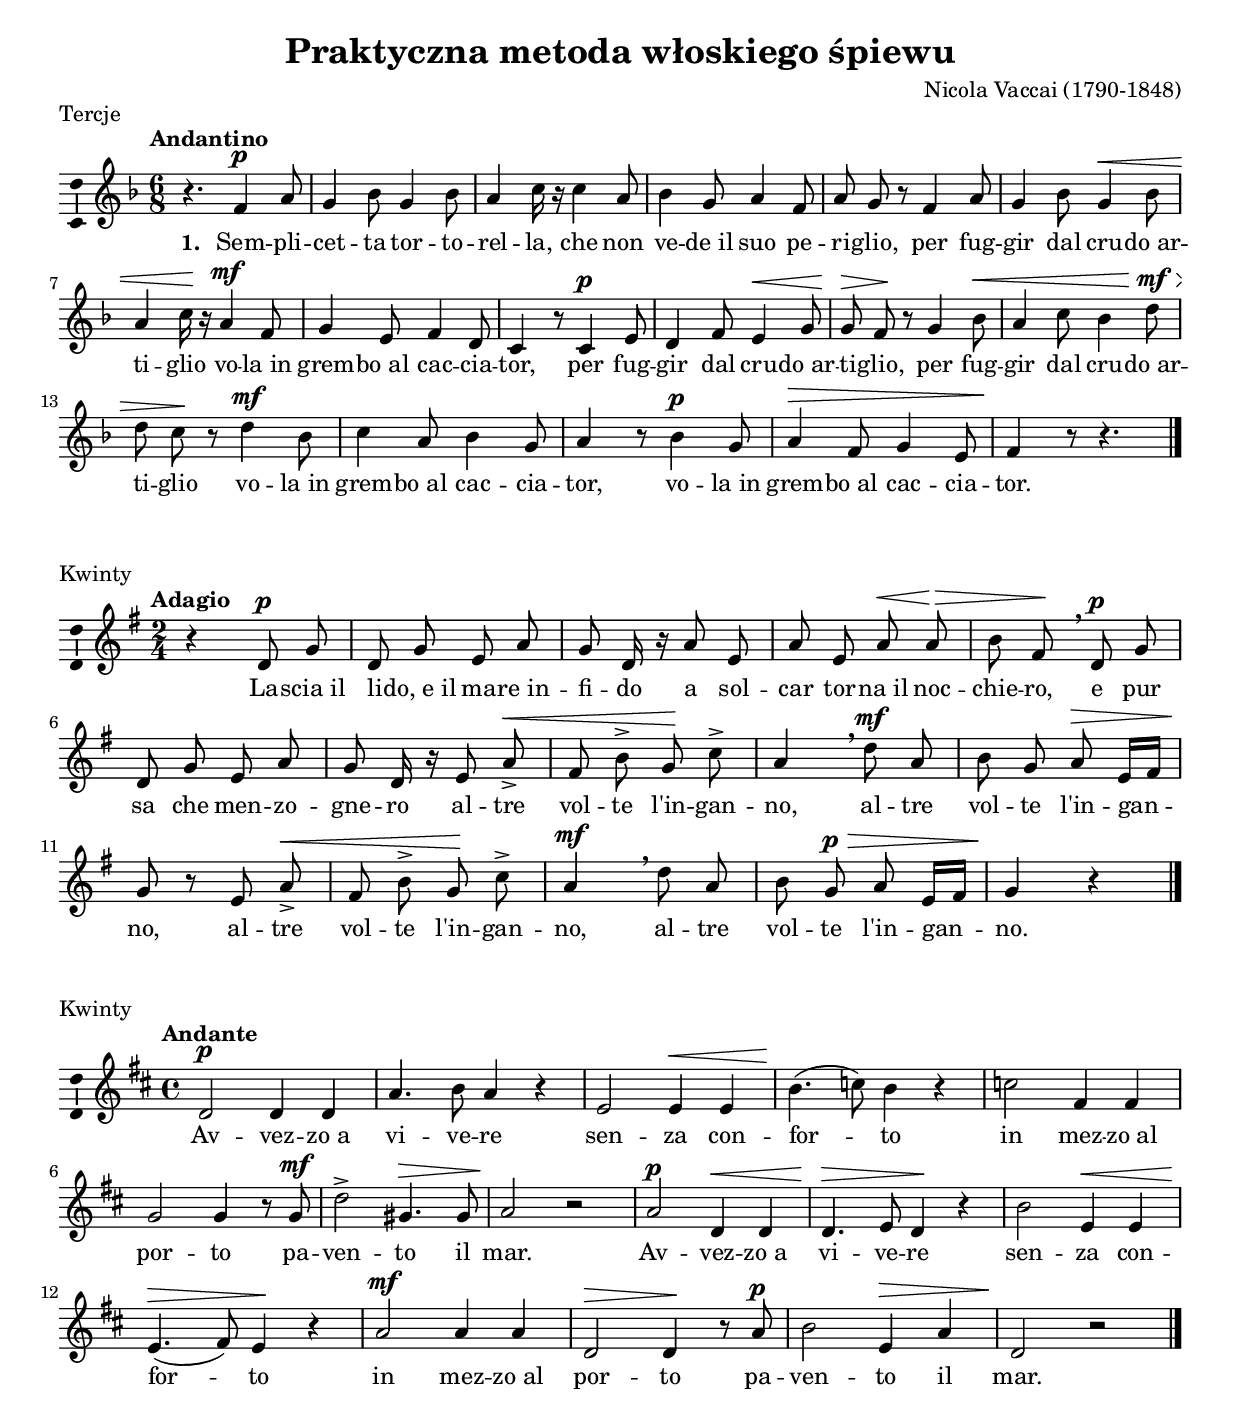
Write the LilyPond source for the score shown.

\version "2.10.33"
\version "2.12.3"
\pointAndClickOff
\header	{
  title = "Praktyczna metoda włoskiego śpiewu"
  composer = "Nicola Vaccai (1790-1848)"
  piece = Tercje
}
commonprops = {
  \autoBeamOff
  \tempo Andantino 4=90
  \set Score.tempoHideNote = ##t
  \key f \major
  \time 6/8
}
%--------------------------------MELODY--------------------------------
melody = \relative f' {
  r4. f4^\p a8 | g4 bes8 g4 bes8 | a4 c16 r16
  c4 a8 | bes4 g8 a4 f8 | a8 g8 r8
  % 5: per fuggir
  f4 a8 | g4 bes8 g4^\< bes8 | a4 c16\! r16
  a4^\mf f8 | g4 e8 f4 d8 | c4 r8
  % 9: per fuggir 
  c4^\p e8 | d4 f8 e4^\< g8 | g8\!\> f8\! r8
  g4 bes8^\< | a4 c8 bes4 d8^\mf^\> | d8 c8\! r8
  % 13: vola in grembo
  d4^\mf bes8 | c4 a8 bes4 g8 | a4 r8
  bes4^\p g8 | a4^\> f8 g4 e8 | f4\! r8 r4. \bar "|."
}
akordy = \chordmode {

}
%--------------------------------LYRICS--------------------------------
text =  \lyricmode {
  \set stanza = "1. "
  Sem -- pli -- | cet -- ta tor -- to -- | rel -- la,
  che non | ve -- de_il suo pe -- | ri -- glio,
  per fug -- | gir dal cru -- do_ar -- | ti -- glio
  vo -- la_in | grem -- bo_al_ -- cac -- cia -- | tor,
  per fug -- | gir dal cru -- do_ar -- | ti -- glio,
  per fug -- | gir dal cru -- do_ar -- | ti -- glio
  vo -- la_in | grem -- bo_al_ -- cac -- cia -- | tor,
  vo -- la_in | grem -- bo_al_ -- cac -- cia -- | tor.
}
stanzas = \markup {
}
%--------------------------------ALL-FILE VARIABLE--------------------------------

mainstructure = {
  <<
    \new ChordNames { \germanChords \akordy }
    \new Staff {
      \clef treble
      \new Voice = solovoice {
        \commonprops
        \set Voice.midiInstrument = "clarinet"
        \melody
      }
    }
    \new Lyrics = solovoicelyrics \lyricsto solovoice \text
  >>
}

%---------------------------------MIDI---------------------------------
\score {
  \unfoldRepeats \mainstructure
  \midi {
    \context {
      \Staff \remove "Staff_performer"
    }
    \context {
      \Voice
      \consists "Staff_performer"
    }
  }
}

%--------------------------------LAYOUT--------------------------------
\score {
  \mainstructure
  \header {
    piece = Tercje
  }
  \layout {
    indent = 0\cm
    \context {
      \Staff \consists "Ambitus_engraver"
    }
  }
}

\stanzas

\version "2.17.3"

\header	{
  title = "Praktyczna metoda włoskiego śpiewu"
  composer = "Nicola Vaccai (1790-1848)"
  piece = Kwarty
}

melody = \relative f' {
  \autoBeamOff
  \dynamicUp
  \clef treble
  \key g \major
  \time 2/4
  \tempo Adagio
  r4 d8^\p g8 | d8 g8 e8 a8 | g8 d16 r16
  a'8 e8 | a8 e8 a8^\< a8\!^\> | b8 fis8\! \breathe
  d8^\p g8 | d8 g8 e8 a8 | g8 d16 r16
  % altre volte... x4
  e8 a8^\< -> | fis8 b8-> g8\! c8-> | a4 \breathe
  d8^\mf a8 | b8 g8 a8^\> e16[ fis16] | g8\! r8
  e8 a8^\< -> | fis8 b8-> g8\! c8-> | a4^\mf \breathe
  d8 a8 | b8 g8^\p ^\> a8 e16[ fis16] | g4\! r4 \bar "|."
}

text =  \lyricmode {
  La -- scia_il | li -- do,_e_il ma -- re_in -- | fi -- do
  a sol -- | car tor -- na_il noc -- | chie -- ro,
  e pur | sa che men -- zo -- | gne -- ro
  al -- tre | vol -- te l'in -- gan -- | no,
  al -- tre | vol -- te l'in -- gan -- | no,
  al -- tre | vol -- te l'in -- gan -- | no,
  al -- tre | vol -- te l'in -- gan -- | no.
}

\score {
  \new Staff {
    \melody
  }
  \addlyrics \text

  \layout {
    indent = 0\cm
    \context {
      \Staff \consists "Ambitus_engraver"
    }
  }
}

\version "2.12.3"
\pointAndClickOff
\header	{
  title = "Praktyczna metoda włoskiego śpiewu"
  composer = "Nicola Vaccai (1790-1848)"
  piece = Kwinty
}
commonprops = {
  \autoBeamOff
  \tempo Andante 4=100
  \set Score.tempoHideNote = ##t
  \key d \major
  \time 4/4
}
%--------------------------------MELODY--------------------------------
melody =	\relative f' {
  d2^\p d4 d4 | a'4. b8 a4 r4 |
  e2 e4^\< e4 | b'4.(\! c8) b4 r4 |
  % in mezzo..
  c2 fis,4 fis4 | g2 g4 r8
  g8^\mf | d'2-> gis,4.^\> gis8 | a2\! r2 |
  % avvezzo..
  a2^\p d,4^\< d4 | d4.\!^\> e8 d4\! r4 |
  b'2 e,4^\< e4 | e4.(\!^\> fis8) e4\! r4 |
  % in mezzo..
  a2^\mf a4 a4 | d,2^\> d4\! r8
  a'8^\p | b2 e,4^\> a4 | d,2\! r2 \bar "|."
}
akordy = \chordmode {

}
%--------------------------------LYRICS--------------------------------
text =  \lyricmode {
  Av -- vez -- zo_a | vi -- ve -- re |
  sen -- za con -- | for -- to |
  in mez -- zo_al | por -- to
  pa -- | ven -- to il | mar. |
  Av -- vez -- zo_a | vi -- ve -- re |
  sen -- za con -- | for -- to |
  in mez -- zo_al | por -- to
  pa -- | ven -- to il | mar. |
}
stanzas = \markup {
}
%--------------------------------ALL-FILE VARIABLE--------------------------------

mainstructure = {
  <<
    \new ChordNames { \germanChords \akordy }
    \new Staff {
      \clef treble
      \new Voice = solovoice {
        \commonprops
        \set Voice.midiInstrument = "clarinet"
        \melody
      }
    }
    \new Lyrics = solovoicelyrics \lyricsto solovoice \text
  >>
}

%---------------------------------MIDI---------------------------------
\score {
  \unfoldRepeats \mainstructure
  \midi {
    \context {
      \Staff \remove "Staff_performer"
    }
    \context {
      \Voice
      \consists "Staff_performer"
    }
  }
}

%--------------------------------LAYOUT--------------------------------
\score {
  \mainstructure
  \header {
    piece = Kwinty
  }
  \layout {
    indent = 0\cm
    \context {
      \Staff \consists "Ambitus_engraver"
    }
  }
}

\stanzas

#(set-global-staff-size 19)
\paper {
  system-count = #3
  page-count = #1
}